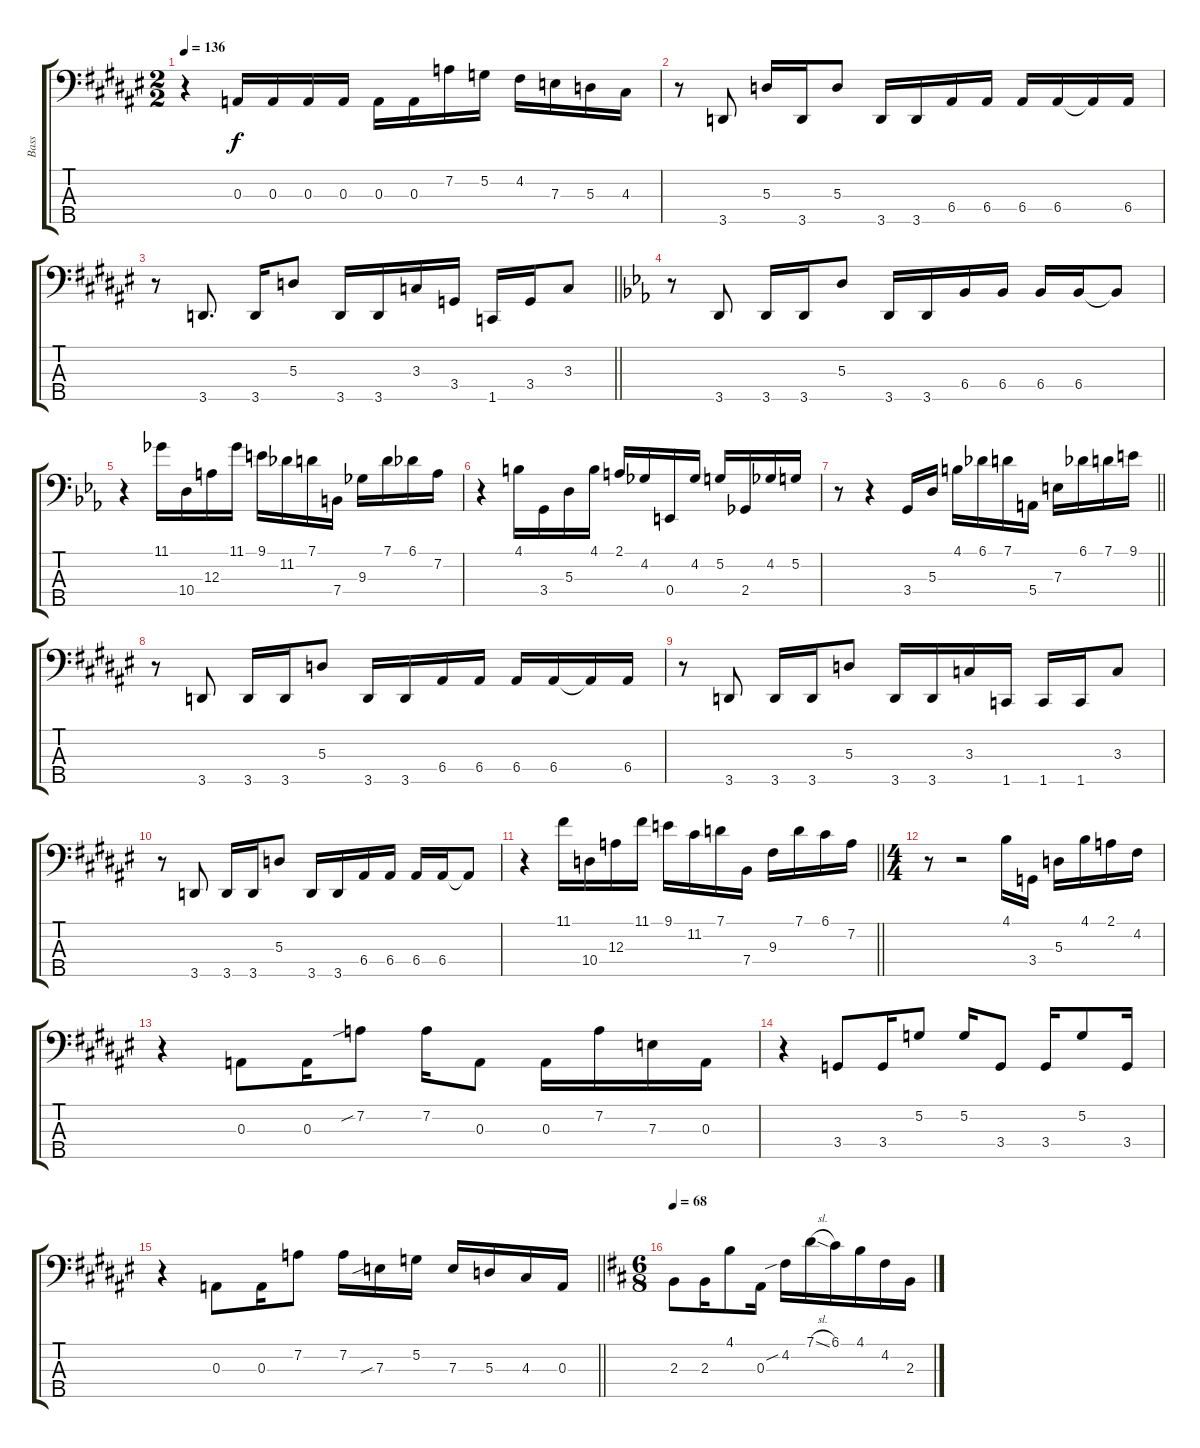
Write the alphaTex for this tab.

\track ("Bass" "Bass") {instrument electricbassfinger}
\staff {score tabs}
\tuning (G2 D2 A1 E1 B0) {hide}
\ts (2 2)
\tempo 136
\clef f4
\ks f#
r.4{dy f} 0.3.16 0.3.16 0.3.16 0.3.16 0.3.16 0.3.16 7.2.16 5.2.16 4.2.16 7.3.16 5.3.16 4.3.16 |
r.8 3.5.8 5.3.16 3.5.16 5.3.8 3.5.16 3.5.16 6.4.16 6.4.16 6.4.16 6.4.16 6.4{t}.16 6.4.16 |
\barLineRight lightlight
r.8 3.5.8{d} 3.5.16 5.3.8 3.5.16 3.5.16 3.3.16 3.4.16 1.5.16 3.4.16 3.3.8 |
\ks eb
r.8 3.5.8 3.5.16 3.5.16 5.3.8 3.5.16 3.5.16 6.4.16 6.4.16 6.4.16 6.4.16 6.4{t}.8 |
r.4 11.1.16 10.4.16 12.3.16 11.1.16 9.1.16 11.2.16 7.1.16 7.4.16 9.3.16 7.1.16 6.1.16 7.2.16 |
r.4 4.1.16 3.4.16 5.3.16 4.1.16 2.1.16 4.2.16 0.4.16 4.2.16 5.2.16 2.4.16 4.2.16 5.2.16 |
\barLineRight lightlight
r.8 r.4 3.4.16 5.3.16 4.1.16 6.1.16 7.1.16 5.4.16 7.3.16 6.1.16 7.1.16 9.1.16 |
\ks f#
r.8 3.5.8 3.5.16 3.5.16 5.3.8 3.5.16 3.5.16 6.4.16 6.4.16 6.4.16 6.4.16 6.4{t}.16 6.4.16 |
r.8 3.5.8 3.5.16 3.5.16 5.3.8 3.5.16 3.5.16 3.3.16 1.5.16 1.5.16 1.5.16 3.3.8 |
r.8 3.5.8 3.5.16 3.5.16 5.3.8 3.5.16 3.5.16 6.4.16 6.4.16 6.4.16 6.4.16 6.4{t}.8 |
\barLineRight lightlight
r.4 11.1.16 10.4.16 12.3.16 11.1.16 9.1.16 11.2.16 7.1.16 7.4.16 9.3.16 7.1.16 6.1.16 7.2.16 |
\ts (4 4)
r.8 r.2 4.1.16 3.4.16 5.3.16 4.1.16 2.1.16 4.2.16 |
r.4 0.3.8 0.3.16 7.2{sib}.8 7.2.16 0.3.8 0.3.16 7.2.16 7.3.16 0.3.16 |
r.4 3.4.8 3.4.16 5.2.8 5.2.16 3.4.8 3.4.16 5.2.8 3.4.16 |
\barLineRight lightlight
r.4 0.3.8 0.3.16 7.2.8 7.2.16 7.3{sib}.16 5.2.16 7.3.16 5.3.16 4.3.16 0.3.16 |
\ts (6 8)
\section ("" " ")
\tempo 68
\ks d
2.3.8 2.3.16 4.1.8 0.3.16 4.2{sib}.16 7.1{sl}.16 6.1.16 4.1.16 4.2.16 2.3.16
